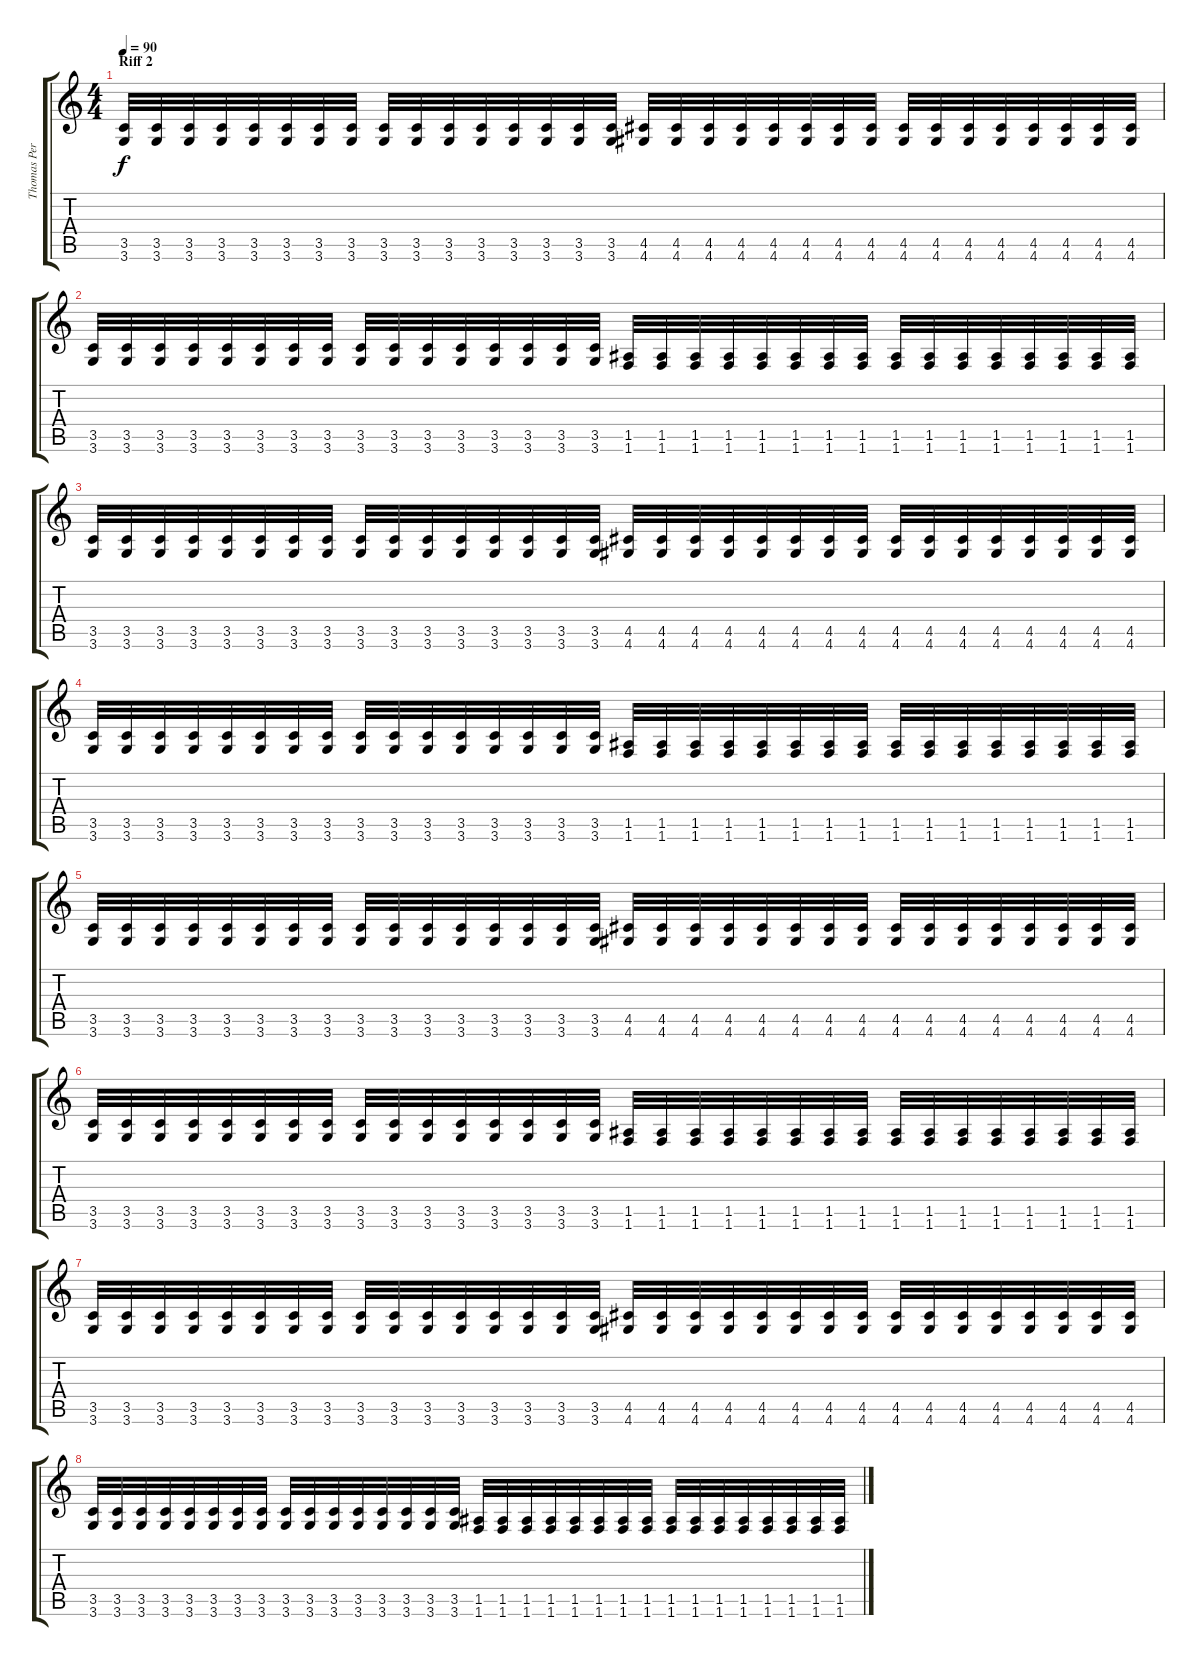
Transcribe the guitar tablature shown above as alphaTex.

\track ("Thomas Perlai" "Thomas Per") {instrument distortionguitar}
\staff {score tabs}
\tuning (E4 B3 G3 D3 A2 E2) {hide}
\ts (4 4)
\section ("" "Riff 2")
\tempo 90
\clef g2
\ks c
(3.5 3.6).32{dy f} (3.5 3.6).32 (3.5 3.6).32 (3.5 3.6).32 (3.5 3.6).32 (3.5 3.6).32 (3.5 3.6).32 (3.5 3.6).32 (3.5 3.6).32 (3.5 3.6).32 (3.5 3.6).32 (3.5 3.6).32 (3.5 3.6).32 (3.5 3.6).32 (3.5 3.6).32 (3.5 3.6).32 (4.5 4.6).32 (4.5 4.6).32 (4.5 4.6).32 (4.5 4.6).32 (4.5 4.6).32 (4.5 4.6).32 (4.5 4.6).32 (4.5 4.6).32 (4.5 4.6).32 (4.5 4.6).32 (4.5 4.6).32 (4.5 4.6).32 (4.5 4.6).32 (4.5 4.6).32 (4.5 4.6).32 (4.5 4.6).32 |
(3.5 3.6).32 (3.5 3.6).32 (3.5 3.6).32 (3.5 3.6).32 (3.5 3.6).32 (3.5 3.6).32 (3.5 3.6).32 (3.5 3.6).32 (3.5 3.6).32 (3.5 3.6).32 (3.5 3.6).32 (3.5 3.6).32 (3.5 3.6).32 (3.5 3.6).32 (3.5 3.6).32 (3.5 3.6).32 (1.5 1.6).32 (1.5 1.6).32 (1.5 1.6).32 (1.5 1.6).32 (1.5 1.6).32 (1.5 1.6).32 (1.5 1.6).32 (1.5 1.6).32 (1.5 1.6).32 (1.5 1.6).32 (1.5 1.6).32 (1.5 1.6).32 (1.5 1.6).32 (1.5 1.6).32 (1.5 1.6).32 (1.5 1.6).32 |
(3.5 3.6).32 (3.5 3.6).32 (3.5 3.6).32 (3.5 3.6).32 (3.5 3.6).32 (3.5 3.6).32 (3.5 3.6).32 (3.5 3.6).32 (3.5 3.6).32 (3.5 3.6).32 (3.5 3.6).32 (3.5 3.6).32 (3.5 3.6).32 (3.5 3.6).32 (3.5 3.6).32 (3.5 3.6).32 (4.5 4.6).32 (4.5 4.6).32 (4.5 4.6).32 (4.5 4.6).32 (4.5 4.6).32 (4.5 4.6).32 (4.5 4.6).32 (4.5 4.6).32 (4.5 4.6).32 (4.5 4.6).32 (4.5 4.6).32 (4.5 4.6).32 (4.5 4.6).32 (4.5 4.6).32 (4.5 4.6).32 (4.5 4.6).32 |
(3.5 3.6).32 (3.5 3.6).32 (3.5 3.6).32 (3.5 3.6).32 (3.5 3.6).32 (3.5 3.6).32 (3.5 3.6).32 (3.5 3.6).32 (3.5 3.6).32 (3.5 3.6).32 (3.5 3.6).32 (3.5 3.6).32 (3.5 3.6).32 (3.5 3.6).32 (3.5 3.6).32 (3.5 3.6).32 (1.5 1.6).32 (1.5 1.6).32 (1.5 1.6).32 (1.5 1.6).32 (1.5 1.6).32 (1.5 1.6).32 (1.5 1.6).32 (1.5 1.6).32 (1.5 1.6).32 (1.5 1.6).32 (1.5 1.6).32 (1.5 1.6).32 (1.5 1.6).32 (1.5 1.6).32 (1.5 1.6).32 (1.5 1.6).32 |
(3.5 3.6).32 (3.5 3.6).32 (3.5 3.6).32 (3.5 3.6).32 (3.5 3.6).32 (3.5 3.6).32 (3.5 3.6).32 (3.5 3.6).32 (3.5 3.6).32 (3.5 3.6).32 (3.5 3.6).32 (3.5 3.6).32 (3.5 3.6).32 (3.5 3.6).32 (3.5 3.6).32 (3.5 3.6).32 (4.5 4.6).32 (4.5 4.6).32 (4.5 4.6).32 (4.5 4.6).32 (4.5 4.6).32 (4.5 4.6).32 (4.5 4.6).32 (4.5 4.6).32 (4.5 4.6).32 (4.5 4.6).32 (4.5 4.6).32 (4.5 4.6).32 (4.5 4.6).32 (4.5 4.6).32 (4.5 4.6).32 (4.5 4.6).32 |
(3.5 3.6).32 (3.5 3.6).32 (3.5 3.6).32 (3.5 3.6).32 (3.5 3.6).32 (3.5 3.6).32 (3.5 3.6).32 (3.5 3.6).32 (3.5 3.6).32 (3.5 3.6).32 (3.5 3.6).32 (3.5 3.6).32 (3.5 3.6).32 (3.5 3.6).32 (3.5 3.6).32 (3.5 3.6).32 (1.5 1.6).32 (1.5 1.6).32 (1.5 1.6).32 (1.5 1.6).32 (1.5 1.6).32 (1.5 1.6).32 (1.5 1.6).32 (1.5 1.6).32 (1.5 1.6).32 (1.5 1.6).32 (1.5 1.6).32 (1.5 1.6).32 (1.5 1.6).32 (1.5 1.6).32 (1.5 1.6).32 (1.5 1.6).32 |
(3.5 3.6).32 (3.5 3.6).32 (3.5 3.6).32 (3.5 3.6).32 (3.5 3.6).32 (3.5 3.6).32 (3.5 3.6).32 (3.5 3.6).32 (3.5 3.6).32 (3.5 3.6).32 (3.5 3.6).32 (3.5 3.6).32 (3.5 3.6).32 (3.5 3.6).32 (3.5 3.6).32 (3.5 3.6).32 (4.5 4.6).32 (4.5 4.6).32 (4.5 4.6).32 (4.5 4.6).32 (4.5 4.6).32 (4.5 4.6).32 (4.5 4.6).32 (4.5 4.6).32 (4.5 4.6).32 (4.5 4.6).32 (4.5 4.6).32 (4.5 4.6).32 (4.5 4.6).32 (4.5 4.6).32 (4.5 4.6).32 (4.5 4.6).32 |
(3.5 3.6).32 (3.5 3.6).32 (3.5 3.6).32 (3.5 3.6).32 (3.5 3.6).32 (3.5 3.6).32 (3.5 3.6).32 (3.5 3.6).32 (3.5 3.6).32 (3.5 3.6).32 (3.5 3.6).32 (3.5 3.6).32 (3.5 3.6).32 (3.5 3.6).32 (3.5 3.6).32 (3.5 3.6).32 (1.5 1.6).32 (1.5 1.6).32 (1.5 1.6).32 (1.5 1.6).32 (1.5 1.6).32 (1.5 1.6).32 (1.5 1.6).32 (1.5 1.6).32 (1.5 1.6).32 (1.5 1.6).32 (1.5 1.6).32 (1.5 1.6).32 (1.5 1.6).32 (1.5 1.6).32 (1.5 1.6).32 (1.5 1.6).32
